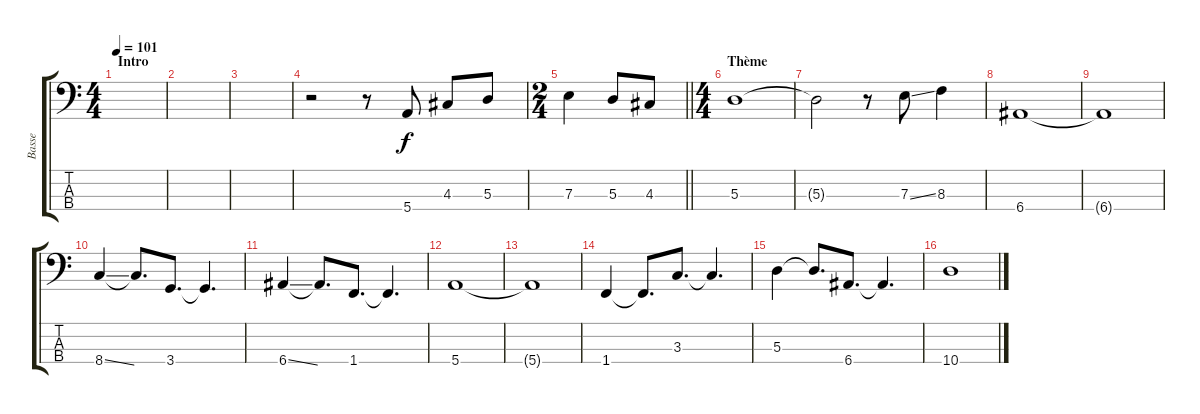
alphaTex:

\track ("Basse" "Basse") {instrument electricbassfinger}
\staff {score tabs}
\tuning (G2 D2 A1 E1) {hide}
\ts (4 4)
\section ("" "Intro")
\tempo 101
\clef f4
\ks c
|
|
|
r.2 r.8 5.4.8 4.3.8 5.3.8 |
\ts (2 4)
\barLineRight lightlight
7.3.4 5.3.8 4.3.8 |
\ts (4 4)
\section ("" "Thème")
5.3.1 |
5.3{t}.2 r.8 7.3{ss}.8 8.3.4 |
6.4.1 |
6.4{t}.1 |
8.4{ss}.4 8.4{t}.8{d} 3.4.8{d} 3.4{t}.4{d} |
6.4{ss}.4 6.4{t}.8{d} 1.4.8{d} 1.4{t}.4{d} |
5.4.1 |
5.4{t}.1 |
1.4.4 1.4{t}.8{d} 3.3.8{d} 3.3{t}.4{d} |
5.3.4 5.3{t}.8{d} 6.4.8{d} 6.4{t}.4{d} |
10.4.1
